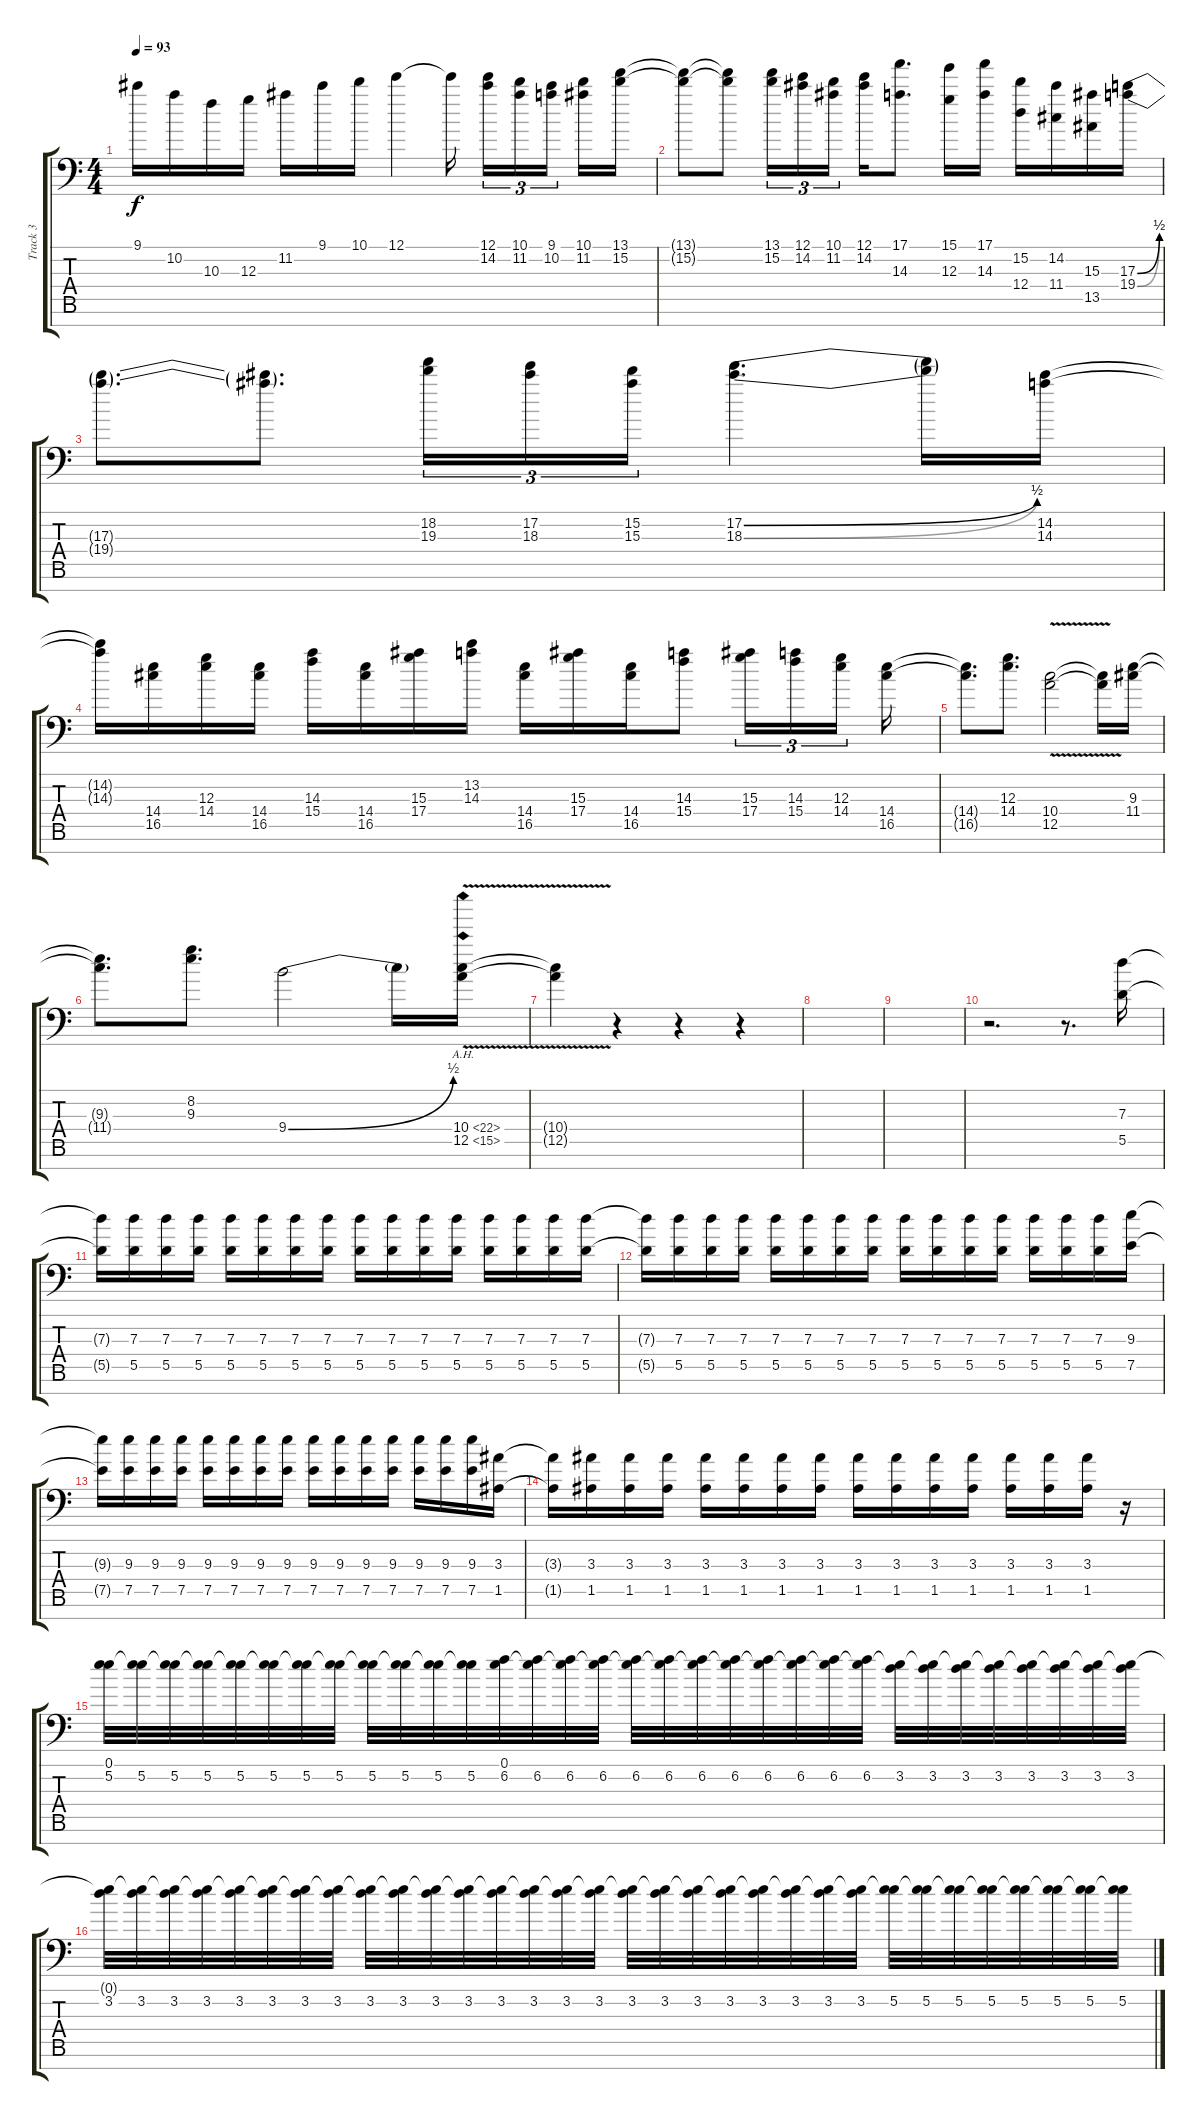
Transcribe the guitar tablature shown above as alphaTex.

\track ("Track 3" "Track 3") {instrument distortionguitar}
\staff {score tabs}
\tuning (E4 B3 G3 D3 A2 E2 A1) {hide}
\ts (4 4)
\tempo 93
\clef f4
\ks c
9.1{t}.16{dy f} 10.2.16 10.3.16 12.3.16 11.2.16 9.1.16 10.1.16 12.1.4 12.1{t}.16 (12.1 14.2).16{tu (3 2)} (10.1 11.2).16{tu (3 2)} (9.1 10.2).16{tu (3 2) beam splitsecondary} (10.1 11.2).16 (13.1 15.2).16 |
(13.1{t} 15.2{t}).8 (13.1{t} 15.2{t}).8 (13.1 15.2).16{tu (3 2)} (12.1 14.2).16{tu (3 2)} (10.1 11.2).16{tu (3 2) beam splitsecondary} (12.1 14.2).16 (17.1 14.3).8{d} (15.1 12.3).16 (17.1 14.3).16 (15.2 12.4).16 (14.2 11.4).16 (15.3 13.5).16 (17.3{be (bend 0 0 60 2)} 19.4{be (bend 0 0 60 2)}).16 |
(17.3{t} 19.4{t}).8{d} (17.3{t} 19.4{t}).8{d} (18.2 19.3).16{tu (3 2)} (17.2 18.3).16{tu (3 2)} (15.2 15.3).16{tu (3 2)} (17.2{be (bend 0 0 60 2)} 18.3{be (bend 0 0 60 2)}).4{d} (17.2{t} 18.3{t}).16 (14.2 14.3).16 |
(14.2{t} 14.3{t}).16 (14.4 16.5).16 (12.3 14.4).16 (14.4 16.5).16 (14.3 15.4).16 (14.4 16.5).16 (15.3 17.4).16 (13.2 14.3).16 (14.4 16.5).16 (15.3 17.4).16 (14.4 16.5).16 (14.3 15.4).8 (15.3 17.4).16{tu (3 2)} (14.3 15.4).16{tu (3 2)} (12.3 14.4).16{tu (3 2) beam splitsecondary} (14.4 16.5).16 |
(14.4{t} 16.5{t}).8{d} (12.3 14.4).8{d} (10.4{v} 12.5{v}).2 (10.4{t} 12.5{t}).16 (9.3 11.4).16 |
(9.3{t} 11.4{t}).8{d} (8.2 9.3).8{d} 9.4{be (bend 0 0 60 2)}.2 9.4{t}.16 (10.4{ah 12 v} 12.5{ah 3 v}).16 |
(10.4{t} 12.5{t}).4 r.4 r.4 r.4 |
|
|
r.2{d} r.8{d} (7.3 5.5).16 |
(7.3{t} 5.5{t}).16 (7.3 5.5).16 (7.3 5.5).16 (7.3 5.5).16 (7.3 5.5).16 (7.3 5.5).16 (7.3 5.5).16 (7.3 5.5).16 (7.3 5.5).16 (7.3 5.5).16 (7.3 5.5).16 (7.3 5.5).16 (7.3 5.5).16 (7.3 5.5).16 (7.3 5.5).16 (7.3 5.5).16 |
(7.3{t} 5.5{t}).16 (7.3 5.5).16 (7.3 5.5).16 (7.3 5.5).16 (7.3 5.5).16 (7.3 5.5).16 (7.3 5.5).16 (7.3 5.5).16 (7.3 5.5).16 (7.3 5.5).16 (7.3 5.5).16 (7.3 5.5).16 (7.3 5.5).16 (7.3 5.5).16 (7.3 5.5).16 (9.3 7.5).16 |
(9.3{t} 7.5{t}).16 (9.3 7.5).16 (9.3 7.5).16 (9.3 7.5).16 (9.3 7.5).16 (9.3 7.5).16 (9.3 7.5).16 (9.3 7.5).16 (9.3 7.5).16 (9.3 7.5).16 (9.3 7.5).16 (9.3 7.5).16 (9.3 7.5).16 (9.3 7.5).16 (9.3 7.5).16 (3.3 1.5).16 |
(3.3{t} 1.5{t}).16 (3.3 1.5).16 (3.3 1.5).16 (3.3 1.5).16 (3.3 1.5).16 (3.3 1.5).16 (3.3 1.5).16 (3.3 1.5).16 (3.3 1.5).16 (3.3 1.5).16 (3.3 1.5).16 (3.3 1.5).16 (3.3 1.5).16 (3.3 1.5).16 (3.3 1.5).16 r.16 |
(0.1 5.2).32{volume 8} (0.1{t} 5.2).32 (0.1{t} 5.2).32 (0.1{t} 5.2).32 (0.1{t} 5.2).32 (0.1{t} 5.2).32 (0.1{t} 5.2).32 (0.1{t} 5.2).32 (0.1{t} 5.2).32 (0.1{t} 5.2).32 (0.1{t} 5.2).32 (0.1{t} 5.2).32 (0.1 6.2).32 (0.1{t} 6.2).32 (0.1{t} 6.2).32 (0.1{t} 6.2).32 (0.1{t} 6.2).32 (0.1{t} 6.2).32 (0.1{t} 6.2).32 (0.1{t} 6.2).32 (0.1{t} 6.2).32 (0.1{t} 6.2).32 (0.1{t} 6.2).32 (0.1{t} 6.2).32 (0.1{t} 3.2).32 (0.1{t} 3.2).32 (0.1{t} 3.2).32 (0.1{t} 3.2).32 (0.1{t} 3.2).32 (0.1{t} 3.2).32 (0.1{t} 3.2).32 (0.1{t} 3.2).32 |
(0.1{t} 3.2).32 (0.1{t} 3.2).32 (0.1{t} 3.2).32 (0.1{t} 3.2).32 (0.1{t} 3.2).32 (0.1{t} 3.2).32 (0.1{t} 3.2).32 (0.1{t} 3.2).32 (0.1{t} 3.2).32 (0.1{t} 3.2).32 (0.1{t} 3.2).32 (0.1{t} 3.2).32 (0.1{t} 3.2).32 (0.1{t} 3.2).32 (0.1{t} 3.2).32 (0.1{t} 3.2).32 (0.1{t} 3.2).32 (0.1{t} 3.2).32 (0.1{t} 3.2).32 (0.1{t} 3.2).32 (0.1{t} 3.2).32 (0.1{t} 3.2).32 (0.1{t} 3.2).32 (0.1{t} 3.2).32 (0.1{t} 5.2).32 (0.1{t} 5.2).32 (0.1{t} 5.2).32 (0.1{t} 5.2).32 (0.1{t} 5.2).32 (0.1{t} 5.2).32 (0.1{t} 5.2).32 (0.1{t} 5.2).32
